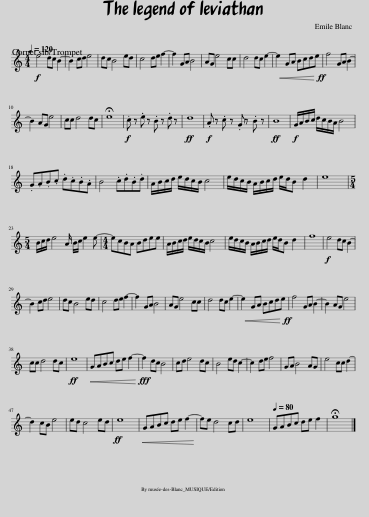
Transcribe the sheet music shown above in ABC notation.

X:1
L:1/8
Q:1/4=120
M:4/4
I:linebreak $
K:none
V:1 treble transpose=-2
V:1
[K:C]!f! e4 dc B2- | B2 cd e4 | dc B4 ed | c4 de f2- | f2 GA B4 | %5
 AG e4 cc | d4 dc e2- | e2!<(! GA Bcd!ff!e!<)! | f4 GA B2- |$ B2 AG e4 | %10
 cc d4 dc | !fermata!e8 |!f! .c z .e z .B z .d z |!ff! d8 |!f! .A z .c z .G z .B z | %15
!ff! B8 |!f! G/A/B/c/ d/c/B/A/ B4 |$ .G.A.B.c .d.c.B.A | B4 .c.d.B.d | A/B/c/d/ e/d/c/B/ c4 | %20
 e/d/c/B/ A/B/c/d/ e/d/B d2 | e8 |$[M:5/4] B/c/d/ e4 A/ B/c/ e2 e- |[M:4/4] ecBA Bdee | A/B/c/d/ e/d/c/B/ c4 | %25
 e/d/c/B/ A/B/c/d/ e/d/B d2 | f8 |!f! e4 dc B2- |$ B2 cd e4 | dc B4 ed | %30
 c4 de f2- | f2 GA B4 | AG e4 cc | d4 dc e2- | e2!<(! GA Bcd!ff!e!<)! | %35
 f4 GA B2- | B2 AG e4 |$ cc d4 dc |!ff! e8 |!<(! GABc de f2-!<)! | %40
!fff! f2 dc B4 | cd e4 dc | B4 ed c2- | c2 de f4 | GA B4 AG | %45
 e4 cc d2- |$ d2 cB e4 | ed c4 ed |!ff! e8 |!<(! GABc de f2-!<)! | %50
 fe d4 cd | e8 |[Q:1/4=80] GABc de f2 | !fermata!g8 |] %54
